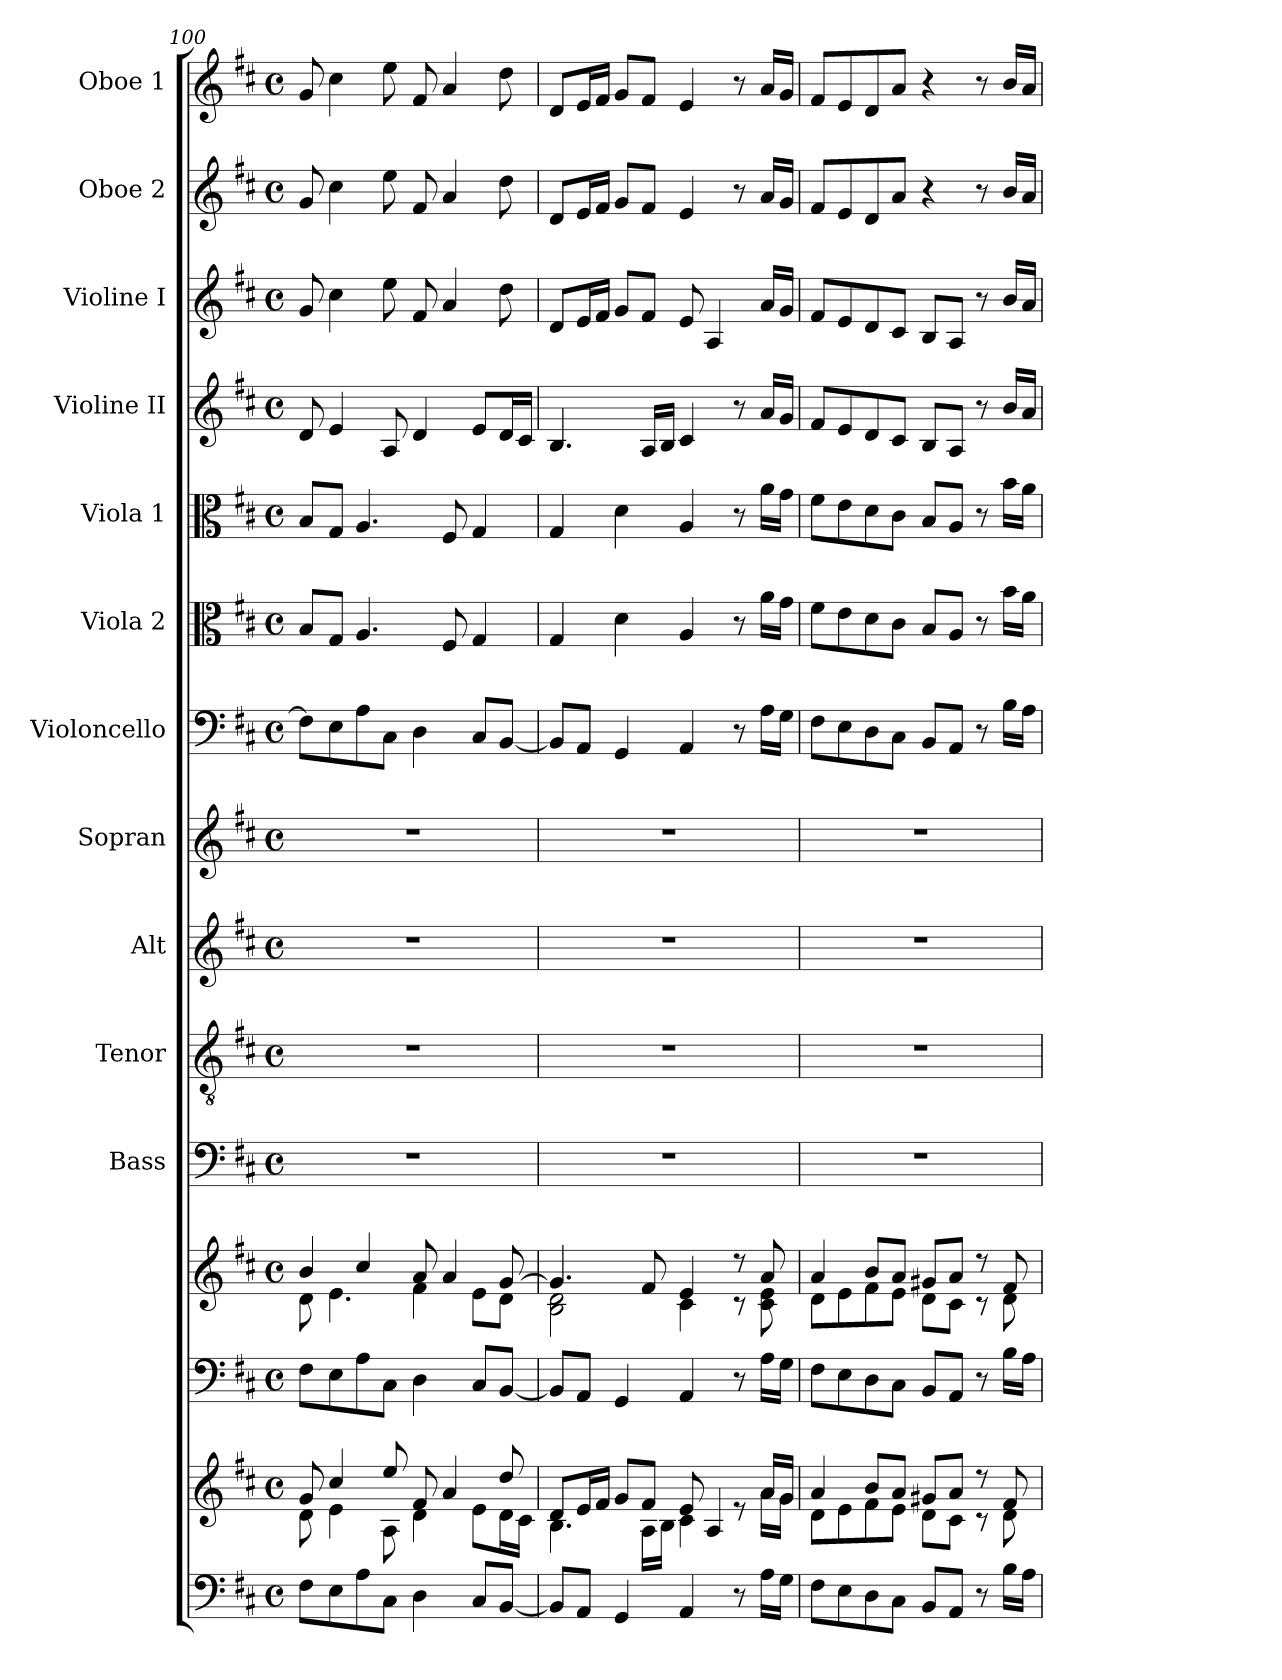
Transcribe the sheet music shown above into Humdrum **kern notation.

**kern	**kern	**kern	**kern	**kern	**kern	**kern	**kern	**kern	**kern	**kern	**kern	**kern	**kern	**kern
*part13	*part13	*part12	*part12	*part11	*part10	*part9	*part8	*part7	*part6	*part5	*part4	*part3	*part2	*part1
*staff15	*staff14	*staff13	*staff12	*staff11	*staff10	*staff9	*staff8	*staff7	*staff6	*staff5	*staff4	*staff3	*staff2	*staff1
*	*	*	*	*I"Bass	*I"Tenor	*I"Alt	*I"Sopran	*I"Violoncello	*I"Viola 2	*I"Viola 1	*I"Violine II	*I"Violine I	*I"Oboe 2	*I"Oboe 1
*	*	*	*	*I'B.	*I'T.	*I'A.	*I'S.	*I'Vc.	*I'Vla. 2	*I'Vla. 1	*I'Vl. II	*I'Vl. I	*I'Ob. 2	*I'Ob. 1
!!LO:PB:g=z
*clefF4	*clefG2	*clefF4	*clefG2	*clefF4	*clefGv2	*clefG2	*clefG2	*clefF4	*clefC3	*clefC3	*clefG2	*clefG2	*clefG2	*clefG2
*	*	*	*	*	*	*	*	*ITrd7c12	*	*	*	*	*	*
*k[f#c#]	*k[f#c#]	*k[f#c#]	*k[f#c#]	*k[f#c#]	*k[f#c#]	*k[f#c#]	*k[f#c#]	*k[f#c#]	*k[f#c#]	*k[f#c#]	*k[f#c#]	*k[f#c#]	*k[f#c#]	*k[f#c#]
*D:	*D:	*D:	*D:	*D:	*D:	*D:	*D:	*D:	*D:	*D:	*D:	*D:	*D:	*D:
*M4/4	*M4/4	*M4/4	*M4/4	*M4/4	*M4/4	*M4/4	*M4/4	*M4/4	*M4/4	*M4/4	*M4/4	*M4/4	*M4/4	*M4/4
*met(c)	*met(c)	*met(c)	*met(c)	*met(c)	*met(c)	*met(c)	*met(c)	*met(c)	*met(c)	*met(c)	*met(c)	*met(c)	*met(c)	*met(c)
=100	=100	=100	=100	=100	=100	=100	=100	=100	=100	=100	=100	=100	=100	=100
*	*^	*	*^	*	*	*	*	*	*	*	*	*	*	*
8F#\L	8g/	8d\	8F#\L	4b/	8d\	1r	1r	1r	1r	8FF#\L]	8B/L	8B/L	8d/	8g/	8g/	8g/
8E\	4cc#/	4e\	8E\	.	4.e\	.	.	.	.	8EE\	8G/J	8G/J	4e/	4cc#\	4cc#\	4cc#\
8A\	.	.	8A\	4cc#/	.	.	.	.	.	8AA\	4.A/	4.A/	.	.	.	.
8C#\J	8ee/	8A\	8C#\J	.	.	.	.	.	.	8CC#\J	.	.	8A/	8ee\	8ee\	8ee\
4D\	8f#/	4d\	4D\	8a/	4f#\	.	.	.	.	4DD\	.	.	4d/	8f#/	8f#/	8f#/
.	4a/	.	.	4a/	.	.	.	.	.	.	8F#/	8F#/	.	4a/	4a/	4a/
8C#/L	.	8e\L	8C#/L	.	8e\L	.	.	.	.	8CC#/L	4G/	4G/	8e/L	.	.	.
[8BB/J	8dd/	16d\L	[8BB/J	[>8g/	8d\J	.	.	.	.	[8BBB/J	.	.	16d/L	8dd\	8dd\	8dd\
.	.	16c#\JJ	.	.	.	.	.	.	.	.	.	.	16c#/JJ	.	.	.
=101	=101	=101	=101	=101	=101	=101	=101	=101	=101	=101	=101	=101	=101	=101	=101	=101
8BB/L]	8d/L	4.B\	8BB/L]	4.g/]	2B\ 2d\	1r	1r	1r	1r	8BBB/L]	4G/	4G/	4.B/	8d/L	8d/L	8d/L
8AA/J	16e/L	.	8AA/J	.	.	.	.	.	.	8AAA/J	.	.	.	16e/L	16e/L	16e/L
.	16f#/JJ	.	.	.	.	.	.	.	.	.	.	.	.	16f#/JJ	16f#/JJ	16f#/JJ
4GG/	8g/L	.	4GG/	.	.	.	.	.	.	4GGG/	4d\	4d\	.	8g/L	8g/L	8g/L
.	8f#/J	16A\LL	.	8f#/	.	.	.	.	.	.	.	.	16A/LL	8f#/J	8f#/J	8f#/J
.	.	16B\JJ	.	.	.	.	.	.	.	.	.	.	16B/JJ	.	.	.
4AA/	8e/	4c#\	4AA/	4e/	4c#\	.	.	.	.	4AAA/	4A/	4A/	4c#/	8e/	4e/	4e/
.	4A/	.	.	.	.	.	.	.	.	.	.	.	.	4A/	.	.
8r	.	8rd	8r	8r	8r	.	.	.	.	8r	8r	8r	8r	.	8r	8r
16A\LL	16a/LL	16a\LL	16A\LL	8a/	8c#\ 8e\	.	.	.	.	16AA\LL	16a\LL	16a\LL	16a/LL	16a/LL	16a/LL	16a/LL
16G\JJ	16g/JJ	16g\JJ	16G\JJ	.	.	.	.	.	.	16GG\JJ	16g\JJ	16g\JJ	16g/JJ	16g/JJ	16g/JJ	16g/JJ
=102	=102	=102	=102	=102	=102	=102	=102	=102	=102	=102	=102	=102	=102	=102	=102	=102
8F#\L	4a/	8d\L	8F#\L	4a/	8d\L	1r	1r	1r	1r	8FF#\L	8f#\L	8f#\L	8f#/L	8f#/L	8f#/L	8f#/L
8E\	.	8e\	8E\	.	8e\	.	.	.	.	8EE\	8e\	8e\	8e/	8e/	8e/	8e/
8D\	8b/L	8f#\	8D\	8b/L	8f#\	.	.	.	.	8DD\	8d\	8d\	8d/	8d/	8d/	8d/
8C#\J	8a/J	8e\J	8C#\J	8a/J	8e\J	.	.	.	.	8CC#\J	8c#\J	8c#\J	8c#/J	8c#/J	8a/J	8a/J
8BB/L	8g#X/L	8d\L	8BB/L	8g#X/L	8d\L	.	.	.	.	8BBB/L	8B/L	8B/L	8B/L	8B/L	4r	4r
8AA/J	8a/J	8c#\J	8AA/J	8a/J	8c#\J	.	.	.	.	8AAA/J	8A/J	8A/J	8A/J	8A/J	.	.
8r	8r	8r	8r	8r	8r	.	.	.	.	8r	8r	8r	8r	8r	8r	8r
16B\LL	8f#/	8d\	16B\LL	8f#/	8d\	.	.	.	.	16BB\LL	16b\LL	16b\LL	16b/LL	16b/LL	16b/LL	16b/LL
16A\JJ	.	.	16A\JJ	.	.	.	.	.	.	16AA\JJ	16a\JJ	16a\JJ	16a/JJ	16a/JJ	16a/JJ	16a/JJ
*	*v	*v	*	*v	*v	*	*	*	*	*	*	*	*	*	*	*
=	=	=	=	=	=	=	=	=	=	=	=	=	=	=
*-	*-	*-	*-	*-	*-	*-	*-	*-	*-	*-	*-	*-	*-	*-
